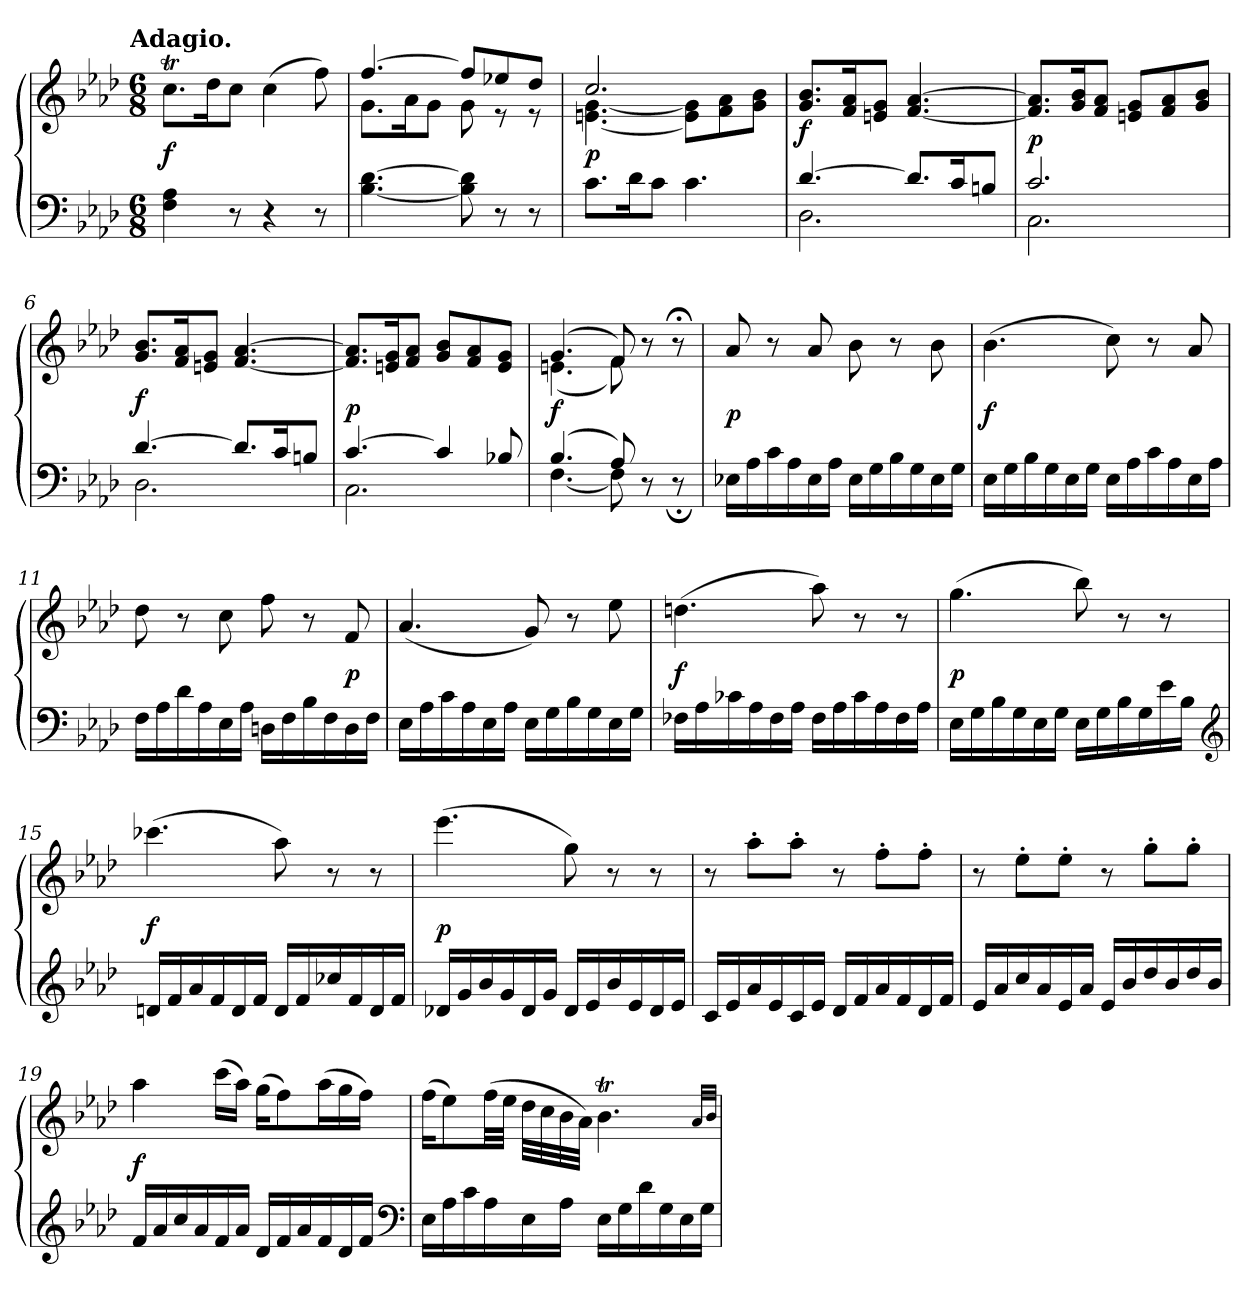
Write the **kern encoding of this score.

**kern	**kern	**dynam
*part1	*part1	*part1
*staff2	*staff1	*staff1/2
*clefF4	*clefG2	*
*k[b-e-a-d-]	*k[b-e-a-d-]	*
*f:	*f:	*
!!LO:TX:omd:t=Adagio.
*M6/8	*M6/8	*
*MM72	*MM72	*
=1	=1	=1
4F 4A-	8.cctL	f
.	16dd-k	.
8r	8ccJ	.
4r	(4cc	.
8r	8ff)	.
=2	=2	=2
*	*^	*
[4.B- [4.d-	[4.ff	8.gL	.
.	.	16a-k	.
.	.	8gJ	.
8B-] 8d-]	8ffL]	8g	.
8r	8ee-X	8re	.
8r	8dd-J	8re	.
=3	=3	=3	=3
8.cL	2.cc	[4.en [4.g	p
16d-k	.	.	.
8cJ	.	.	.
4.c	.	8e] 8g]L	.
.	.	8f 8a-	.
.	.	8g 8b-J	.
*	*v	*v	*
=4	=4	=4
*^	*	*
[4.d-	2.D-	8.g 8.b-L	f
.	.	16f 16a-k	.
.	.	8en 8gJ	.
8.d-L]	.	[4.f [4.a-	.
16ck	.	.	.
8BnJ	.	.	.
=5	=5	=5	=5
2.c	2.C	8.f] 8.a-]L	p
.	.	16g 16b-k	.
.	.	8f 8a-J	.
.	.	8en 8gL	.
.	.	8f 8a-	.
.	.	8g 8b-J	.
=6	=6	=6	=6
[4.d-	2.D-	8.g 8.b-L	f
.	.	16f 16a-k	.
.	.	8en 8gJ	.
8.d-L]	.	[4.f [4.a-	.
16ck	.	.	.
8BnJ	.	.	.
=7	=7	=7	=7
[4.c	2.C	8.f] 8.a-]L	p
.	.	16en 16gk	.
.	.	8f 8a-J	.
4c]	.	8g 8b-L	.
.	.	8f 8a-	.
8B-X	.	8e 8gJ	.
!!LO:LB:g=z
=8	=8	=8	=8
*	*	*^	*
(4.B-	[4.F	(4.g	(4.en	f
8A-)	8F]	8f)	8f)	.
8ryy	8r	8r	8ryy	.
8ryy	8r;	8r;<	8ryy	.
=9	=9	=9	=9	=9
!LO:TX:b:t=legato	!	!	!	!
*v	*v	*	*	*
*	*v	*v	*
16E-XLL	8a-	p
16A-	.	.
16c	8r	.
16A-	.	.
16E-	8a-	.
16A-JJ	.	.
16E-LL	8b-	.
16G	.	.
16B-	8r	.
16G	.	.
16E-	8b-	.
16GJJ	.	.
=10	=10	=10
16E-LL	(4.b-	f
16G	.	.
16B-	.	.
16G	.	.
16E-	.	.
16GJJ	.	.
16E-LL	8cc)	.
16A-	.	.
16c	8r	.
16A-	.	.
16E-	8a-	.
16A-JJ	.	.
=11	=11	=11
16FLL	8dd-	.
16A-	.	.
16d-	8r	.
16A-	.	.
16E-	8cc	.
16A-JJ	.	.
16DnLL	8ff	.
16F	.	.
16B-	8r	.
16F	.	.
16D	8f	p
16FJJ	.	.
=12	=12	=12
16E-LL	(4.a-	.
16A-	.	.
16c	.	.
16A-	.	.
16E-	.	.
16A-JJ	.	.
16E-LL	8g)	.
16G	.	.
16B-	8r	.
16G	.	.
16E-	8ee-	.
16GJJ	.	.
=13	=13	=13
16F-XLL	(4.ddn	f
16A-	.	.
16c-X	.	.
16A-	.	.
16F-	.	.
16A-JJ	.	.
16F-LL	8aa-)	.
16A-	.	.
16c-	8r	.
16A-	.	.
16F-	8r	.
16A-JJ	.	.
!!LO:LB:g=z
=14	=14	=14
16E-LL	(4.gg	p
16G	.	.
16B-	.	.
16G	.	.
16E-	.	.
16GJJ	.	.
16E-LL	8bb-)	.
16G	.	.
16B-	8r	.
16G	.	.
16e-	8r	.
16B-JJ	.	.
*clefG2	*	*
=15	=15	=15
16dnLL	(4.ccc-X	f
16f	.	.
16a-	.	.
16f	.	.
16d	.	.
16fJJ	.	.
16dLL	8aa-)	.
16f	.	.
16cc-X	8r	.
16f	.	.
16d	8r	.
16fJJ	.	.
=16	=16	=16
16d-XLL	(4.eee-	p
16g	.	.
16b-	.	.
16g	.	.
16d-	.	.
16gJJ	.	.
16d-LL	8gg)	.
16e-	.	.
16b-	8r	.
16e-	.	.
16d-	8r	.
16e-JJ	.	.
=17	=17	=17
16cLL	8r	.
16e-	.	.
16a-	8aa-'L	.
16e-	.	.
16c	8aa-'J	.
16e-JJ	.	.
16d-LL	8r	.
16f	.	.
16a-	8ff'L	.
16f	.	.
16d-	8ff'J	.
16fJJ	.	.
=18	=18	=18
16e-LL	8r	.
16a-	.	.
16cc	8ee-'L	.
16a-	.	.
16e-	8ee-'J	.
16a-JJ	.	.
16e-/LL	8r	.
16b-/	.	.
16dd-/	8gg'L	.
16b-/	.	.
16dd-/	8gg'J	.
16b-/JJ	.	.
!!LO:LB:g=z
=19	=19	=19
16fLL	4aa-	f
16a-	.	.
16cc	.	.
16a-	.	.
16f	(16cccLL	.
16a-JJ	16aa-JJ)	.
16d-LL	(16ggKL	.
16f	8ff)	.
16a-	.	.
16f	(16aa-L	.
16d-	16gg	.
16fJJ	16ffJJ)	.
*clefF4	*	*
=20	=20	=20
16E-LL	(16ffKL	.
16A-	8ee-)	.
16c	.	.
16A-	(32ffLL	.
.	32ee-JJJ	.
16E-	32dd-LLL	.
.	32cc	.
16A-JJ	32b-	.
.	32a-JJJ)	.
16E-LL	4.b-T	.
16G	.	.
16d-	.	.
16G	.	.
16E-	.	.
16GJJ	.	.
.	32qa-TTTLLL	.
.	32qb-JJJ	.
=	=	=
*-	*-	*-
